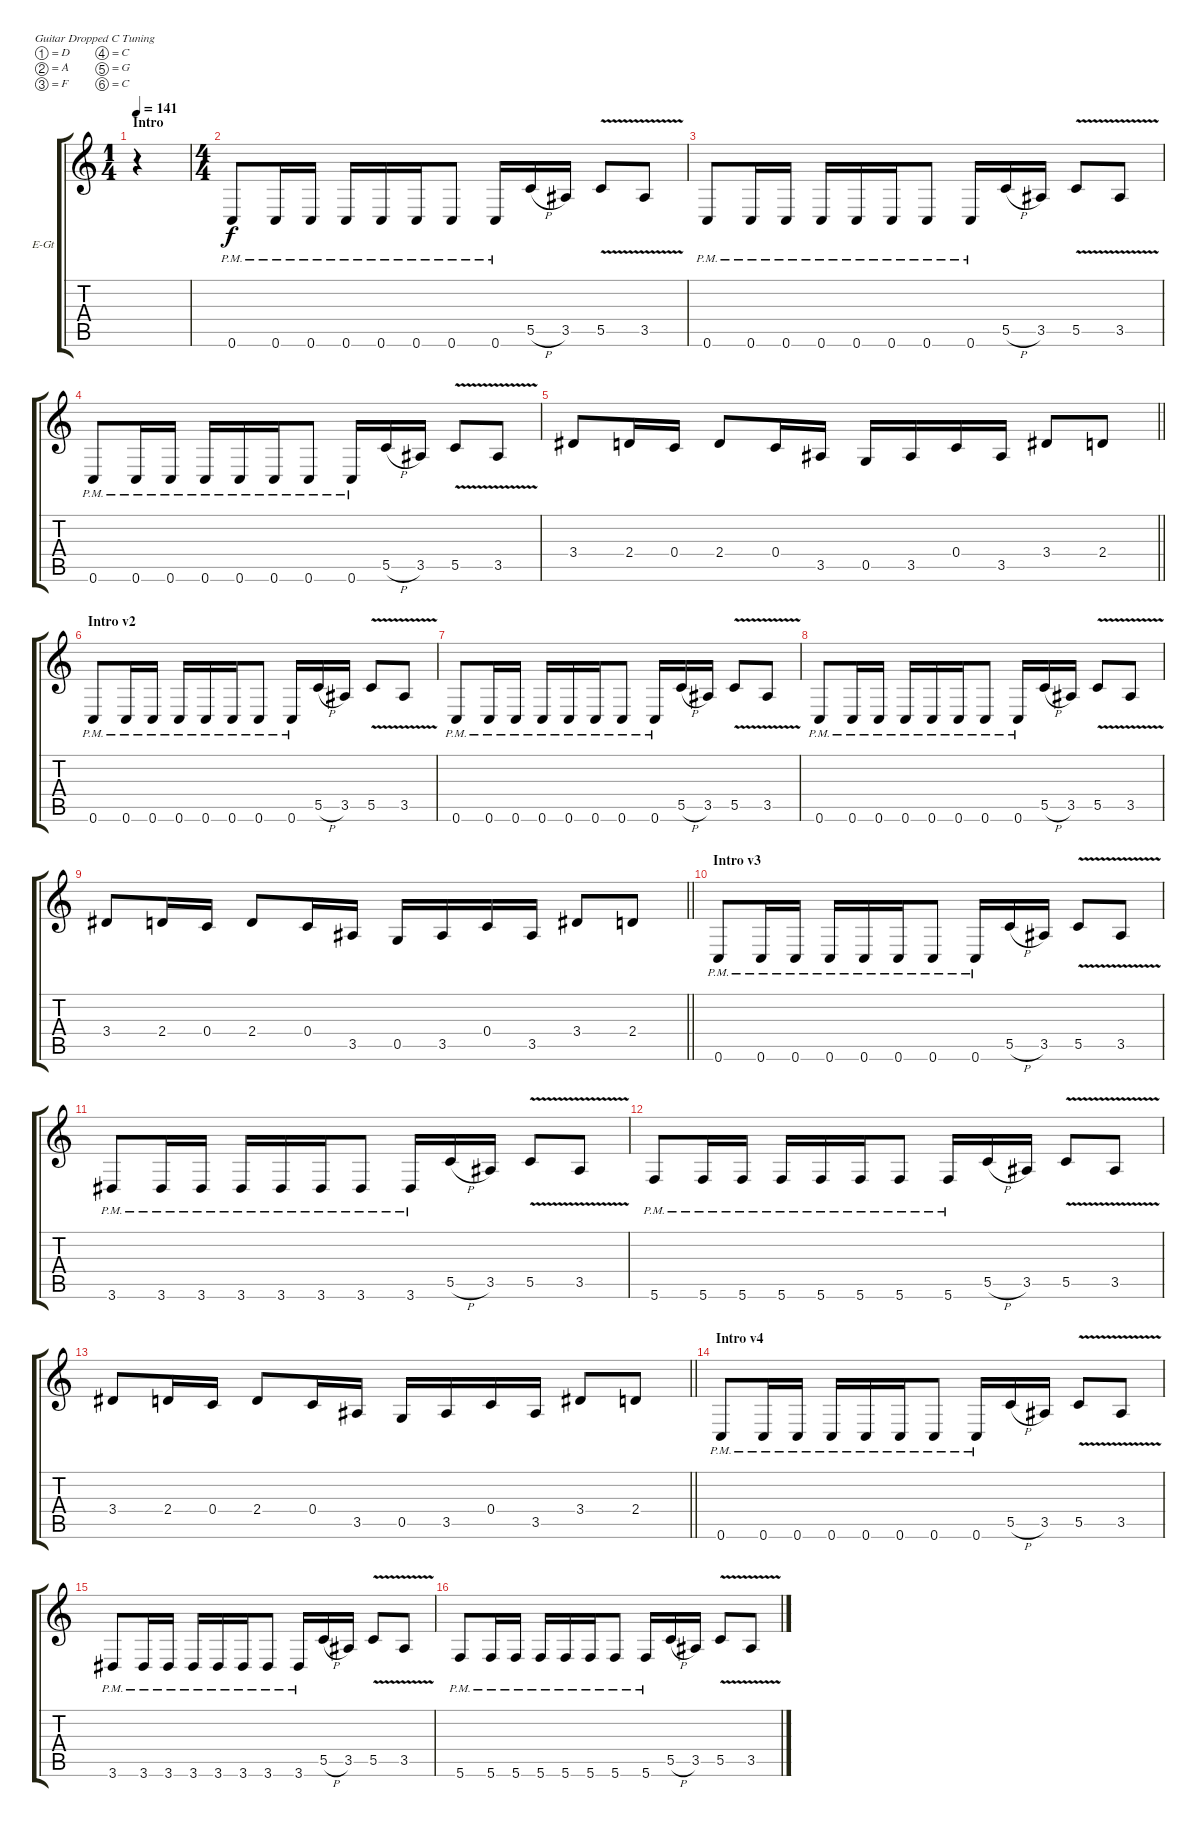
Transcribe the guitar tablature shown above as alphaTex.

\bracketExtendMode groupsimilarinstruments
\firstSystemTrackNameOrientation horizontal
\otherSystemsTrackNameOrientation horizontal
\track ("Guitar Rhythm (Right)" "E-Gt") {solo instrument distortionguitar}
\staff {score tabs}
\tuning (D4 A3 F3 C3 G2 C2)
\ts (1 4)
\section ("" "Intro")
\tempo 141
\clef g2
\ks c
r.4{dy f instrument distortionguitar} |
\ts (4 4)
0.6{pm}.8 0.6{pm}.16 0.6{pm}.16 0.6{pm}.16 0.6{pm}.16 0.6{pm}.16 0.6{pm}.8 0.6{pm}.16 5.5{h}.16 3.5.16 5.5{v}.8 3.5{v}.8 |
0.6{pm}.8 0.6{pm}.16 0.6{pm}.16 0.6{pm}.16 0.6{pm}.16 0.6{pm}.16 0.6{pm}.8 0.6{pm}.16 5.5{h}.16 3.5.16 5.5{v}.8 3.5{v}.8 |
0.6{pm}.8 0.6{pm}.16 0.6{pm}.16 0.6{pm}.16 0.6{pm}.16 0.6{pm}.16 0.6{pm}.8 0.6{pm}.16 5.5{h}.16 3.5.16 5.5{v}.8 3.5{v}.8 |
\barLineRight lightlight
3.4.8 2.4.16 0.4.16 2.4.8 0.4.16 3.5.16 0.5.16 3.5.16 0.4.16 3.5.16 3.4.8 2.4.8 |
\section ("" "Intro v2")
0.6{pm}.8 0.6{pm}.16 0.6{pm}.16 0.6{pm}.16 0.6{pm}.16 0.6{pm}.16 0.6{pm}.8 0.6{pm}.16 5.5{h}.16 3.5.16 5.5{v}.8 3.5{v}.8 |
0.6{pm}.8 0.6{pm}.16 0.6{pm}.16 0.6{pm}.16 0.6{pm}.16 0.6{pm}.16 0.6{pm}.8 0.6{pm}.16 5.5{h}.16 3.5.16 5.5{v}.8 3.5{v}.8 |
0.6{pm}.8 0.6{pm}.16 0.6{pm}.16 0.6{pm}.16 0.6{pm}.16 0.6{pm}.16 0.6{pm}.8 0.6{pm}.16 5.5{h}.16 3.5.16 5.5{v}.8 3.5{v}.8 |
\barLineRight lightlight
3.4.8 2.4.16 0.4.16 2.4.8 0.4.16 3.5.16 0.5.16 3.5.16 0.4.16 3.5.16 3.4.8 2.4.8 |
\section ("" "Intro v3")
0.6{pm}.8 0.6{pm}.16 0.6{pm}.16 0.6{pm}.16 0.6{pm}.16 0.6{pm}.16 0.6{pm}.8 0.6{pm}.16 5.5{h}.16 3.5.16 5.5{v}.8 3.5{v}.8 |
3.6{pm}.8 3.6{pm}.16 3.6{pm}.16 3.6{pm}.16 3.6{pm}.16 3.6{pm}.16 3.6{pm}.8 3.6{pm}.16 5.5{h}.16 3.5.16 5.5{v}.8 3.5{v}.8 |
5.6{pm}.8 5.6{pm}.16 5.6{pm}.16 5.6{pm}.16 5.6{pm}.16 5.6{pm}.16 5.6{pm}.8 5.6{pm}.16 5.5{h}.16 3.5.16 5.5{v}.8 3.5{v}.8 |
\barLineRight lightlight
3.4.8 2.4.16 0.4.16 2.4.8 0.4.16 3.5.16 0.5.16 3.5.16 0.4.16 3.5.16 3.4.8 2.4.8 |
\section ("" "Intro v4")
0.6{pm}.8 0.6{pm}.16 0.6{pm}.16 0.6{pm}.16 0.6{pm}.16 0.6{pm}.16 0.6{pm}.8 0.6{pm}.16 5.5{h}.16 3.5.16 5.5{v}.8 3.5{v}.8 |
3.6{pm}.8 3.6{pm}.16 3.6{pm}.16 3.6{pm}.16 3.6{pm}.16 3.6{pm}.16 3.6{pm}.8 3.6{pm}.16 5.5{h}.16 3.5.16 5.5{v}.8 3.5{v}.8 |
5.6{pm}.8 5.6{pm}.16 5.6{pm}.16 5.6{pm}.16 5.6{pm}.16 5.6{pm}.16 5.6{pm}.8 5.6{pm}.16 5.5{h}.16 3.5.16 5.5{v}.8 3.5{v}.8
